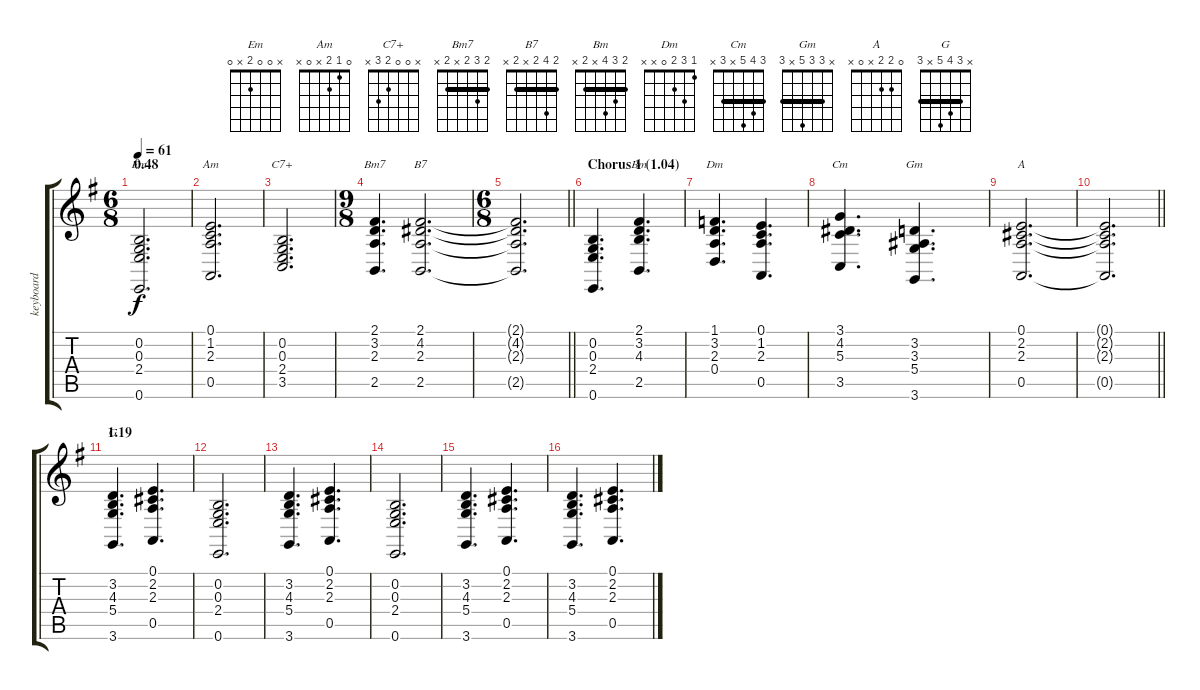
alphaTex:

\track ("keyboard" "keyboard") {instrument stringensemble1}
\staff {score tabs}
\tuning (E4 B3 G3 D3 A2 E2) {hide}
\chord ("Em" x 0 0 2 x 0)
\chord ("Am" 0 1 2 x 0 x)
\chord ("C7+" x 0 0 2 3 x)
\chord ("Bm7" 2 3 2 x 2 x) {barre 2}
\chord ("B7" 2 4 2 x 2 x) {barre 2}
\chord ("Bm" 2 3 4 x 2 x) {barre 2}
\chord ("Dm" 1 3 2 0 x x)
\chord ("Cm" 3 4 5 x 3 x) {barre 3}
\chord ("Gm" x 3 3 5 x 3) {barre 3}
\chord ("A" 0 2 2 x 0 x)
\chord ("G" x 3 4 5 x 3) {barre 3}
\ts (6 8)
\section ("" "0.48")
\tempo 61
\clef g2
\ks g
(0.2 0.3 2.4 0.6).2{d ch "Em" dy f} |
(0.1 1.2 2.3 0.5).2{d ch "Am"} |
(0.2 0.3 2.4 3.5).2{d ch "C7+"} |
\ts (9 8)
(2.1 3.2 2.3 2.5).4{d ch "Bm7"} (2.1 4.2 2.3 2.5).2{d ch "B7"} |
\ts (6 8)
\barLineRight lightlight
(2.1{t} 4.2{t} 2.3{t} 2.5{t}).2{d} |
\section ("" "Chorus 1 (1.04)")
(0.2 0.3 2.4 0.6).4{d} (2.1 3.2 4.3 2.5).4{d ch "Bm"} |
(1.1 3.2 2.3 0.4).4{d ch "Dm"} (0.1 1.2 2.3 0.5).4{d} |
(3.1 4.2 5.3 3.5).4{d ch "Cm"} (3.2 3.3 5.4 3.6).4{d ch "Gm"} |
(0.1 2.2 2.3 0.5).2{d ch "A"} |
\barLineRight lightlight
(0.1{t} 2.2{t} 2.3{t} 0.5{t}).2{d} |
\section ("" "1.19")
(3.2 4.3 5.4 3.6).4{d ch "G"} (0.1 2.2 2.3 0.5).4{d} |
(0.2 0.3 2.4 0.6).2{d} |
(3.2 4.3 5.4 3.6).4{d} (0.1 2.2 2.3 0.5).4{d} |
(0.2 0.3 2.4 0.6).2{d} |
(3.2 4.3 5.4 3.6).4{d} (0.1 2.2 2.3 0.5).4{d} |
(3.2 4.3 5.4 3.6).4{d} (0.1 2.2 2.3 0.5).4{d}
